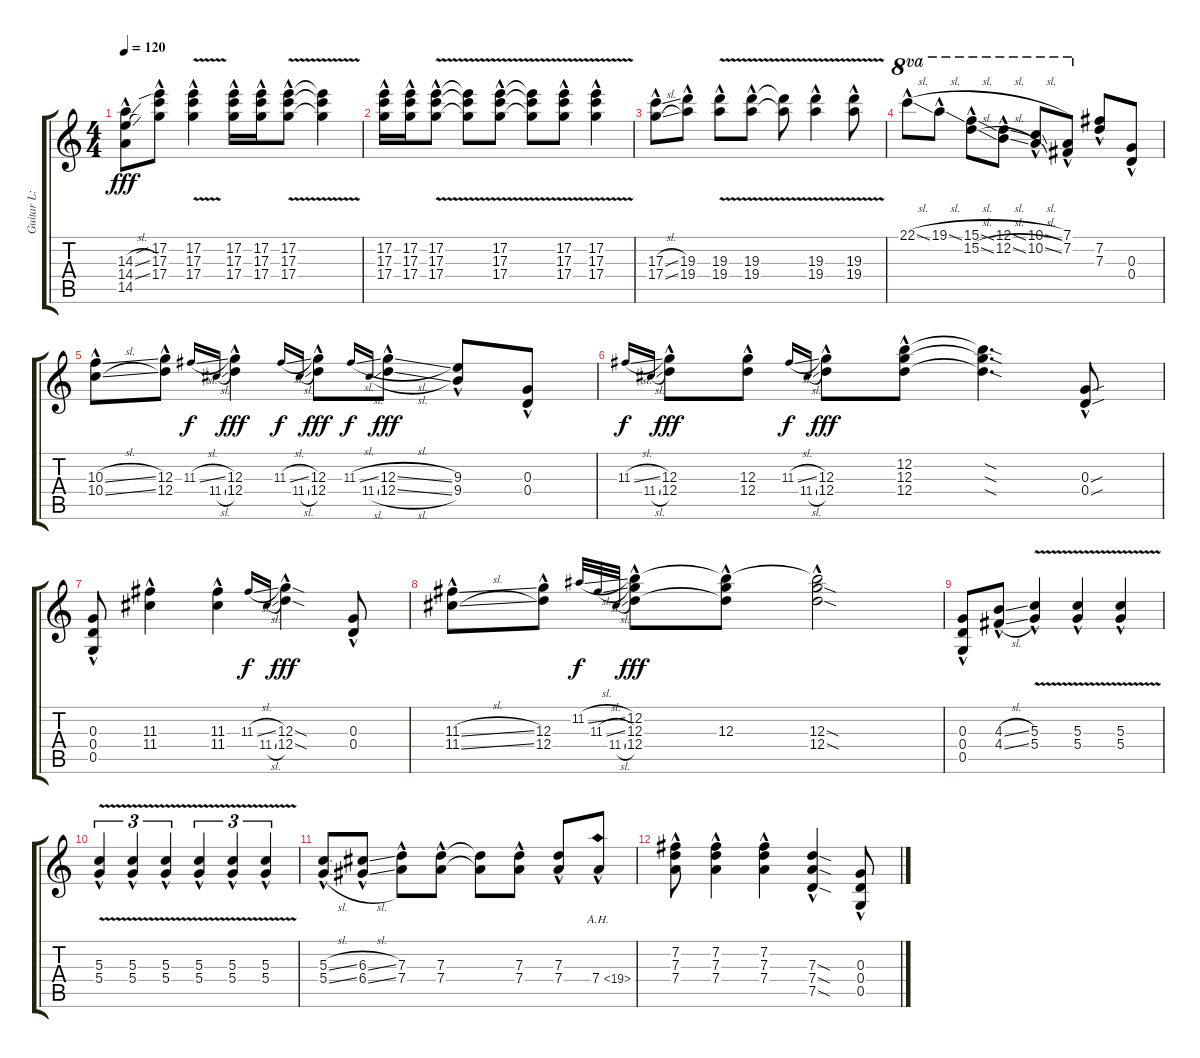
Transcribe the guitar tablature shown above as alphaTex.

\track ("Guitar L: George" "Guitar L: ") {instrument distortionguitar}
\staff {score tabs}
\tuning (D4 B3 G3 D3 G2 D2) {hide}
\ts (4 4)
\tempo 120
\clef g2
\ks c
(14.3{sl hac} 14.4{sl hac} 14.5{hac}).8{dy fff} (17.2{sib hac} 17.3{hac} 17.4{hac}).8 (17.2{v hac} 17.3{hac} 17.4{hac}).4 (17.2{hac} 17.3{hac} 17.4{hac}).16 (17.2{hac} 17.3{hac} 17.4{hac}).16 (17.2{v hac} 17.3{hac} 17.4{hac}).8 (17.2{t} 17.3{t} 17.4{t}).4 |
(17.2{hac} 17.3{hac} 17.4{hac}).16 (17.2{hac} 17.3{hac} 17.4{hac}).16 (17.2{v hac} 17.3{hac} 17.4{hac}).8 (17.2{t} 17.3{t} 17.4{t}).8 (17.2{v hac} 17.3{hac} 17.4{hac}).8 (17.2{t} 17.3{t} 17.4{t}).8 (17.2{v hac} 17.3{hac} 17.4{hac}).8 (17.2{v hac} 17.3{hac} 17.4{hac}).4 |
(17.3{sl hac} 17.4{sl hac}).8 (19.3{hac} 19.4{hac}).8 (19.3{v hac} 19.4{hac}).8 (19.3{v hac} 19.4{hac}).8 (19.3{t} 19.4{t}).8 (19.3{v hac} 19.4{hac}).4 (19.3{v hac} 19.4{hac}).8 |
22.1{sl hac}.8{ot 8va} 19.1{sl hac}.8{ot 8va} (15.1{sl hac} 15.2{sl hac}).8{ot 8va} (12.1{sl hac} 12.2{sl hac}).8{ot 8va} (10.1{sl hac} 10.2{sl hac}).8{ot 8va} (7.1{hac} 7.2{hac}).8{ot 8va} (7.2{hac} 7.3{hac}).8 (0.3{hac} 0.4{hac}).8 |
(10.3{sl hac} 10.4{sl hac}).8 (12.3{hac} 12.4{hac}).8 11.3{sl}.16{gr onbeat dy f} 11.4{sl}.16{gr onbeat} (12.3{hac} 12.4{hac}).4{dy fff} 11.3{sl}.16{gr onbeat dy f} 11.4{sl}.16{gr onbeat} (12.3{hac} 12.4{hac}).8{dy fff} 11.3{sl}.16{gr onbeat dy f} 11.4{sl}.16{gr onbeat} (12.3{sl hac} 12.4{sl hac}).8{dy fff} (9.3{hac} 9.4{hac}).8 (0.3{hac} 0.4{hac}).8 |
11.3{sl}.16{gr onbeat dy f} 11.4{sl}.16{gr onbeat} (12.3{hac} 12.4{hac}).8{dy fff} (12.3{hac} 12.4{hac}).8 11.3{sl}.16{gr onbeat dy f} 11.4{sl}.16{gr onbeat} (12.3{hac} 12.4{hac}).8{dy fff} (12.2{hac} 12.3{hac} 12.4{hac}).8 (12.2{sod t} 12.3{sod t} 12.4{sod t}).4{d} (0.3{sou hac} 0.4{sou hac}).8 |
(0.3{hac} 0.4{hac} 0.5{hac}).8 (11.3{hac} 11.4{hac}).4 (11.3{hac} 11.4{hac}).4 11.3{sl}.16{gr onbeat dy f} 11.4{sl}.16{gr onbeat} (12.3{sod hac} 12.4{sod hac}).4{dy fff} (0.3{hac} 0.4{hac}).8 |
(11.3{sl hac} 11.4{sl hac}).8 (12.3{hac} 12.4{hac}).8 11.2{sl}.32{gr onbeat dy f} 11.3{sl}.32{gr onbeat} 11.4{sl}.32{gr onbeat} (12.2{hac} 12.3{hac} 12.4{hac}).8{dy fff} (12.2{t} 12.3{hac} 12.4{t}).8 (12.2{t} 12.3{sod hac} 12.4{sod hac}).2 |
(0.3{hac} 0.4{hac} 0.5{hac}).8 (4.3{sl hac} 4.4{sl hac}).8 (5.3{v hac} 5.4{v hac}).4 (5.3{v hac} 5.4{v hac}).4 (5.3{v hac} 5.4{v hac}).4 |
(5.3{v hac} 5.4{v hac}).4{tu (3 2)} (5.3{v hac} 5.4{v hac}).4{tu (3 2)} (5.3{v hac} 5.4{v hac}).4{tu (3 2)} (5.3{v hac} 5.4{v hac}).4{tu (3 2)} (5.3{v hac} 5.4{v hac}).4{tu (3 2)} (5.3{v hac} 5.4{v hac}).4{tu (3 2)} |
(5.3{sl hac} 5.4{sl hac}).8 (6.3{sl hac} 6.4{sl hac}).8 (7.3{hac} 7.4{hac}).8 (7.3{hac} 7.4{hac}).8 (7.3{t} 7.4{t}).8 (7.3{hac} 7.4{hac}).8 (7.3{hac} 7.4{hac}).8 7.4{ah 12 hac}.8 |
(7.2{hac} 7.3{hac} 7.4{hac}).8 (7.2{hac} 7.3{hac} 7.4{hac}).4 (7.2{hac} 7.3{hac} 7.4{hac}).4 (7.3{sod hac} 7.4{sod hac} 7.5{sod hac}).4 (0.3{hac} 0.4{hac} 0.5{hac}).8
